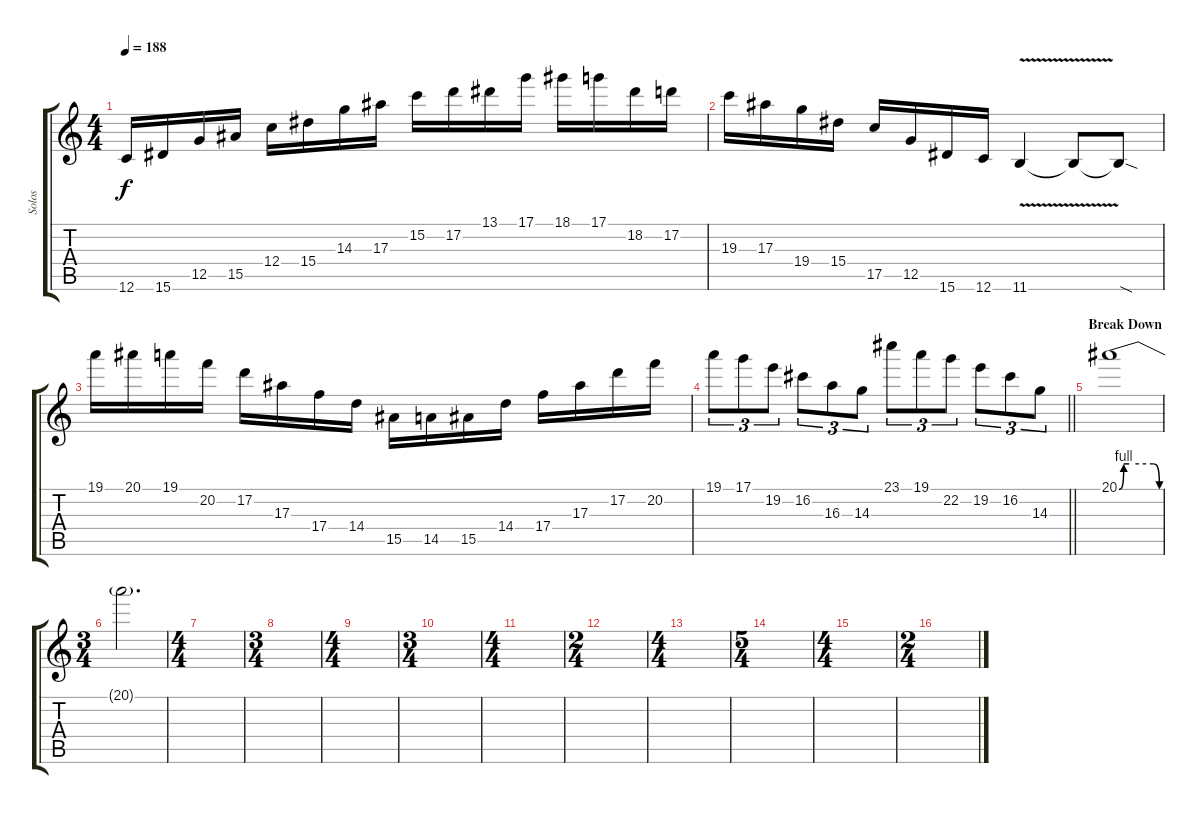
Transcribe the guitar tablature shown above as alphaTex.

\track ("Solos" "Solos") {instrument distortionguitar}
\staff {score tabs}
\tuning (D4 A3 F3 C3 G2 C2) {hide}
\ts (4 4)
\tempo 188
\clef g2
\ks c
12.6.16{dy f} 15.6.16 12.5.16 15.5.16 12.4.16 15.4.16 14.3.16 17.3.16 15.2.16 17.2.16 13.1.16 17.1.16 18.1.16 17.1.16 18.2.16 17.2.16 |
19.3.16 17.3.16 19.4.16 15.4.16 17.5.16 12.5.16 15.6.16 12.6.16 11.6{v}.4 11.6{t}.8 11.6{sod t}.8 |
19.1.16 20.1.16 19.1.16 20.2.16 17.2.16 17.3.16 17.4.16 14.4.16 15.5.16 14.5.16 15.5.16 14.4.16 17.4.16 17.3.16 17.2.16 20.2.16 |
\barLineRight lightlight
19.1.8{tu (3 2)} 17.1.8{tu (3 2)} 19.2.8{tu (3 2)} 16.2.8{tu (3 2)} 16.3.8{tu (3 2)} 14.3.8{tu (3 2)} 23.1.8{tu (3 2)} 19.1.8{tu (3 2)} 22.2.8{tu (3 2)} 19.2.8{tu (3 2)} 16.2.8{tu (3 2)} 14.3.8{tu (3 2)} |
\section ("" "Break Down")
20.1{be (custom 0 0 7 4 15 4 51 4 60 0)}.1 |
\ts (3 4)
20.1{t}.2{d} |
\ts (4 4)
|
\ts (3 4)
|
\ts (4 4)
|
\ts (3 4)
|
\ts (4 4)
|
\ts (2 4)
|
\ts (4 4)
|
\ts (5 4)
|
\ts (4 4)
|
\ts (2 4)
